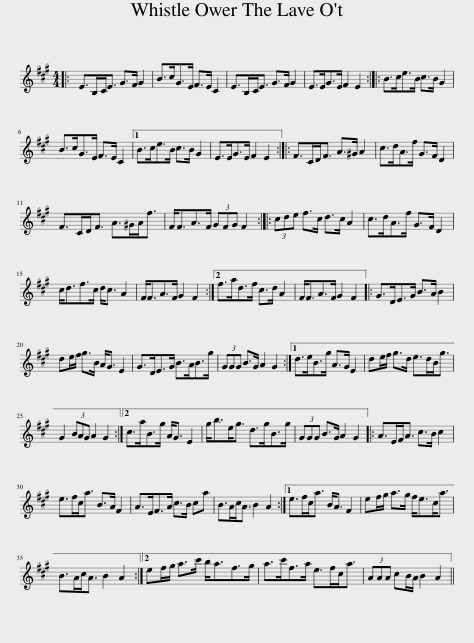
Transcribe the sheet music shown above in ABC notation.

X:1
L:1/8
M:4/4
I:linebreak $
K:A
V:1 treble
V:1
|: E>B,C<E G>F G2 | B>cG>E F>E C2 | E>B,C<E G>F G2 | E>EG>E F2 E2 :: B>ce>B c>B G2 |$ %5
 B>cG>E F>E C2 |1 B>ce>B c>B G2 | E>EG>E F2 E2 :: F>CD<F A>^G A2 | c>dA>f G>F D2 |$ %10
 F>CD<F A>^GA<f | F<FA>F (3GFG F2 :: (3cde f>c d>c A2 | c>dA>f G>F D2 |$ c<df>c d<c A2 | %15
 F<FA>F G2 F2 :|2 f>ad>f c>d A2 | F<FA>F G2 F2 |: G>DE>G B>A B2 |$ de/f/ g>B A<G E2 | %20
 G>DE>G B>AB>g | (3GGG B>G A2 G2 :|1 d>eB>g A>G E2 | de/f/ g>d e>dB<g |$ G2 (3BAG A2 G2 :|2 %25
 c>aB>g A<G E2 | g<be<g d>gB>g | (3GGG B>G A2 G2 |: A>EF<A c>B c2 |$ e>fc<a B>A F2 | %30
 A>EF>A c>B ca | B>Ac<A B2 A2 :|1 e>fc<a B<A F2 | ef/g/ a>g f<ec<a |$ B>Ac<A B2 A2 :|2 %35
 ef/g/ a>c' b<af>g | a>c'f>a e>fc<a | (3AAA cB/A/ B2 A2 || %38
